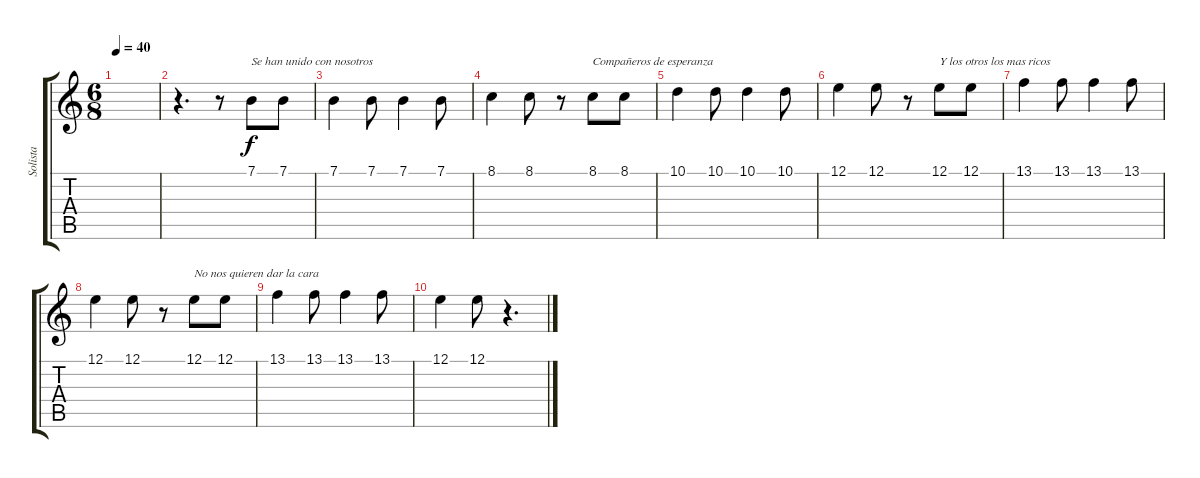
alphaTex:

\track ("Solista" "Solista") {instrument synthstrings2}
\staff {score tabs}
\tuning (E4 B3 G3 D3 A2 E2) {hide}
\ts (6 8)
\tempo 40
\clef g2
\ks c
|
r.4{d} r.8 7.1.8{txt "Se han unido con nosotros"} 7.1.8 |
7.1.4 7.1.8 7.1.4 7.1.8 |
8.1.4 8.1.8 r.8 8.1.8{txt "Compañeros de esperanza"} 8.1.8 |
10.1.4 10.1.8 10.1.4 10.1.8 |
12.1.4 12.1.8 r.8 12.1.8{txt "Y los otros los mas ricos"} 12.1.8 |
13.1.4 13.1.8 13.1.4 13.1.8 |
12.1.4 12.1.8 r.8 12.1.8{txt "No nos quieren dar la cara"} 12.1.8 |
13.1.4 13.1.8 13.1.4 13.1.8 |
12.1.4 12.1.8 r.4{d}
